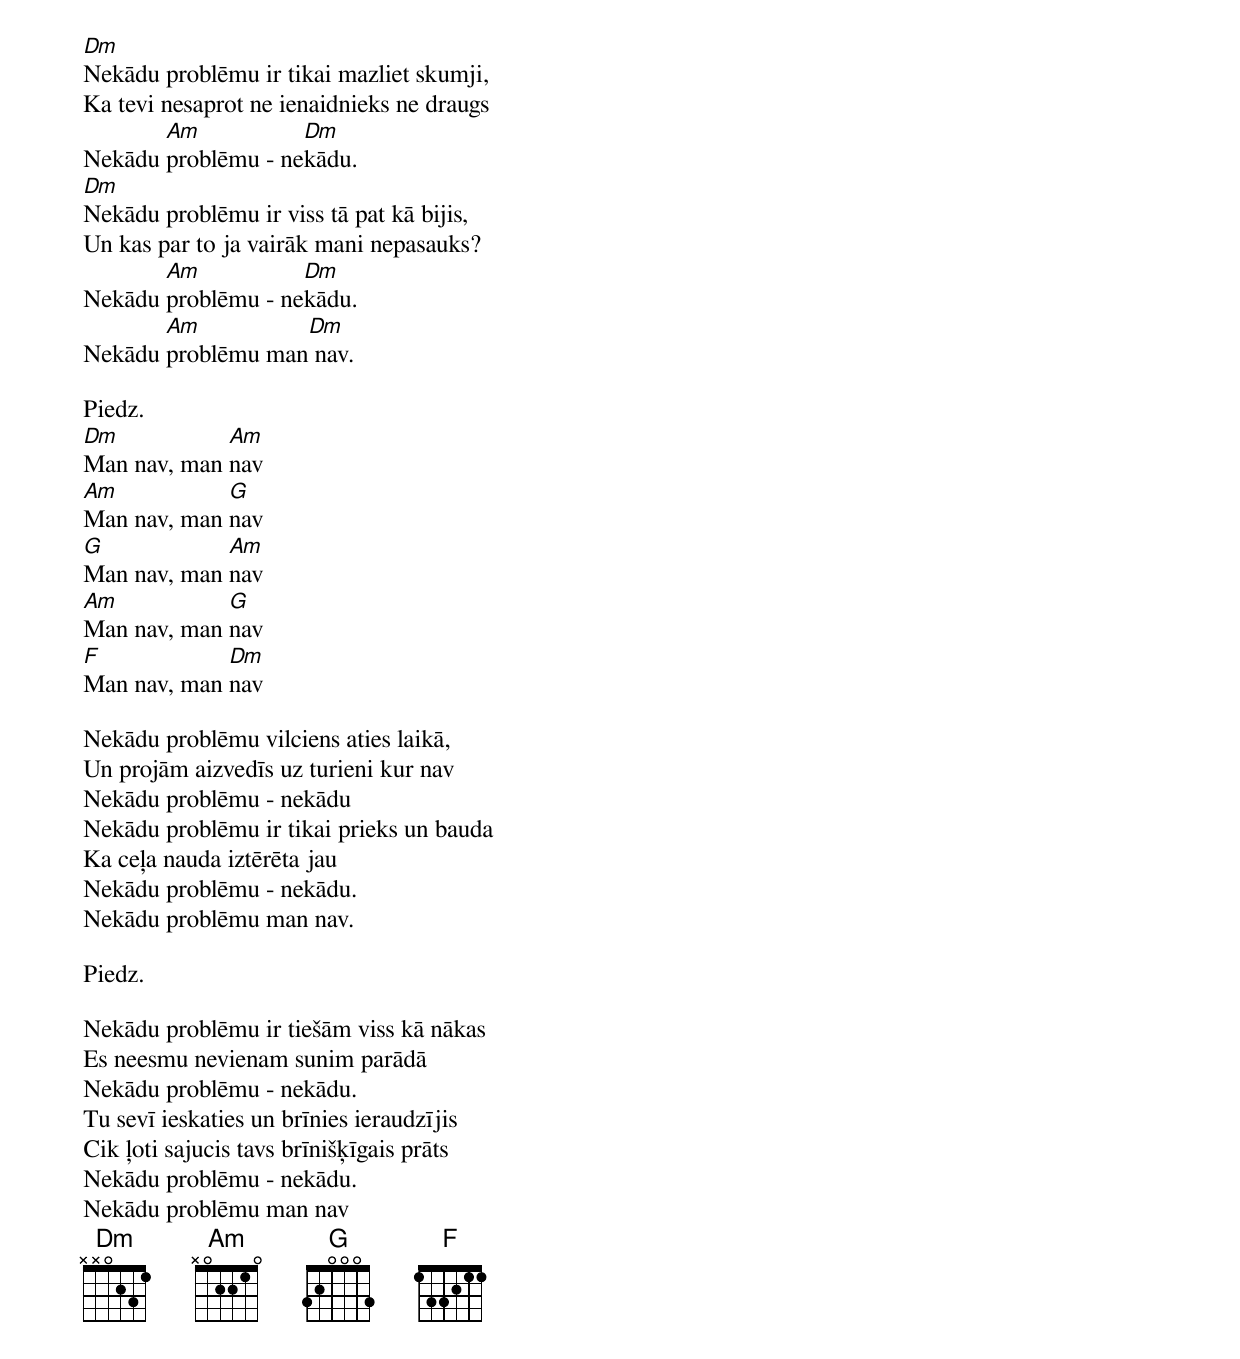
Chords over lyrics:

Dm
Nekādu problēmu ir tikai mazliet skumji,
Ka tevi nesaprot ne ienaidnieks ne draugs
       Am           Dm
Nekādu problēmu - nekādu.
Dm
Nekādu problēmu ir viss tā pat kā bijis,
Un kas par to ja vairāk mani nepasauks?
       Am           Dm
Nekādu problēmu - nekādu.
       Am          Dm
Nekādu problēmu man nav.

Piedz.
Dm           Am
Man nav, man nav
Am           G
Man nav, man nav
G            Am
Man nav, man nav
Am           G
Man nav, man nav
F            Dm
Man nav, man nav

Nekādu problēmu vilciens aties laikā,
Un projām aizvedīs uz turieni kur nav
Nekādu problēmu - nekādu
Nekādu problēmu ir tikai prieks un bauda
Ka ceļa nauda iztērēta jau
Nekādu problēmu - nekādu.
Nekādu problēmu man nav.

Piedz.

Nekādu problēmu ir tiešām viss kā nākas
Es neesmu nevienam sunim parādā
Nekādu problēmu - nekādu.
Tu sevī ieskaties un brīnies ieraudzījis
Cik ļoti sajucis tavs brīnišķīgais prāts
Nekādu problēmu - nekādu.
Nekādu problēmu man nav
